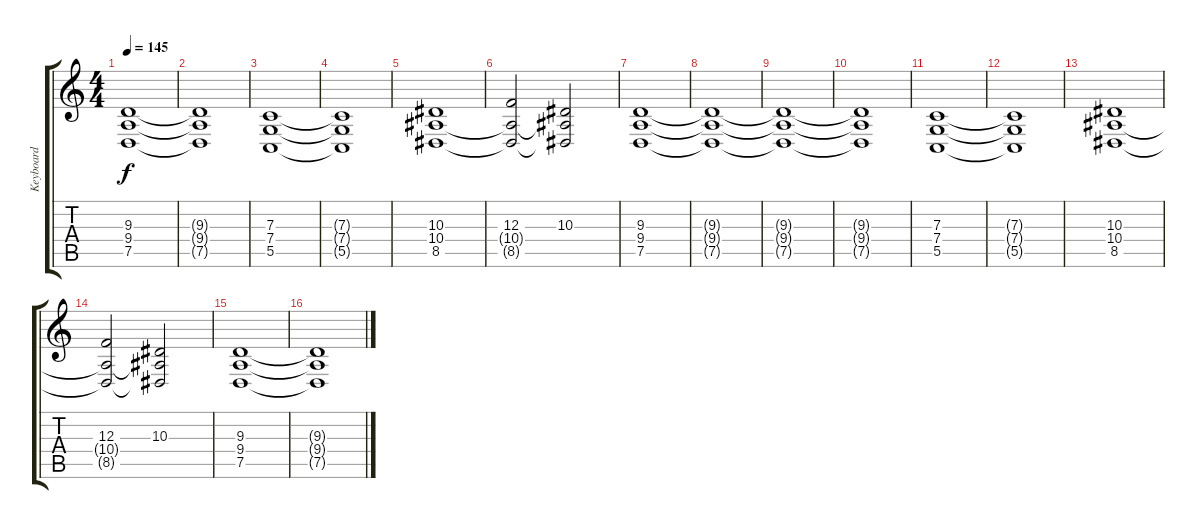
\track ("Keyboard" "Keyboard") {instrument stringensemble1}
\staff {score tabs}
\tuning (D4 A3 F3 C3 G2 C2) {hide}
\ts (4 4)
\tempo 145
\clef g2
\ks c
(9.3 9.4 7.5).1{dy f} |
(9.3{t} 9.4{t} 7.5{t}).1 |
(7.3 7.4 5.5).1 |
(7.3{t} 7.4{t} 5.5{t}).1 |
(10.3 10.4 8.5).1 |
(12.3 10.4{t} 8.5{t}).2 (10.3 10.4{t} 8.5{t}).2 |
(9.3 9.4 7.5).1 |
(9.3{t} 9.4{t} 7.5{t}).1 |
(9.3{t} 9.4{t} 7.5{t}).1 |
(9.3{t} 9.4{t} 7.5{t}).1 |
(7.3 7.4 5.5).1 |
(7.3{t} 7.4{t} 5.5{t}).1 |
(10.3 10.4 8.5).1 |
(12.3 10.4{t} 8.5{t}).2 (10.3 10.4{t} 8.5{t}).2 |
(9.3 9.4 7.5).1 |
(9.3{t} 9.4{t} 7.5{t}).1
